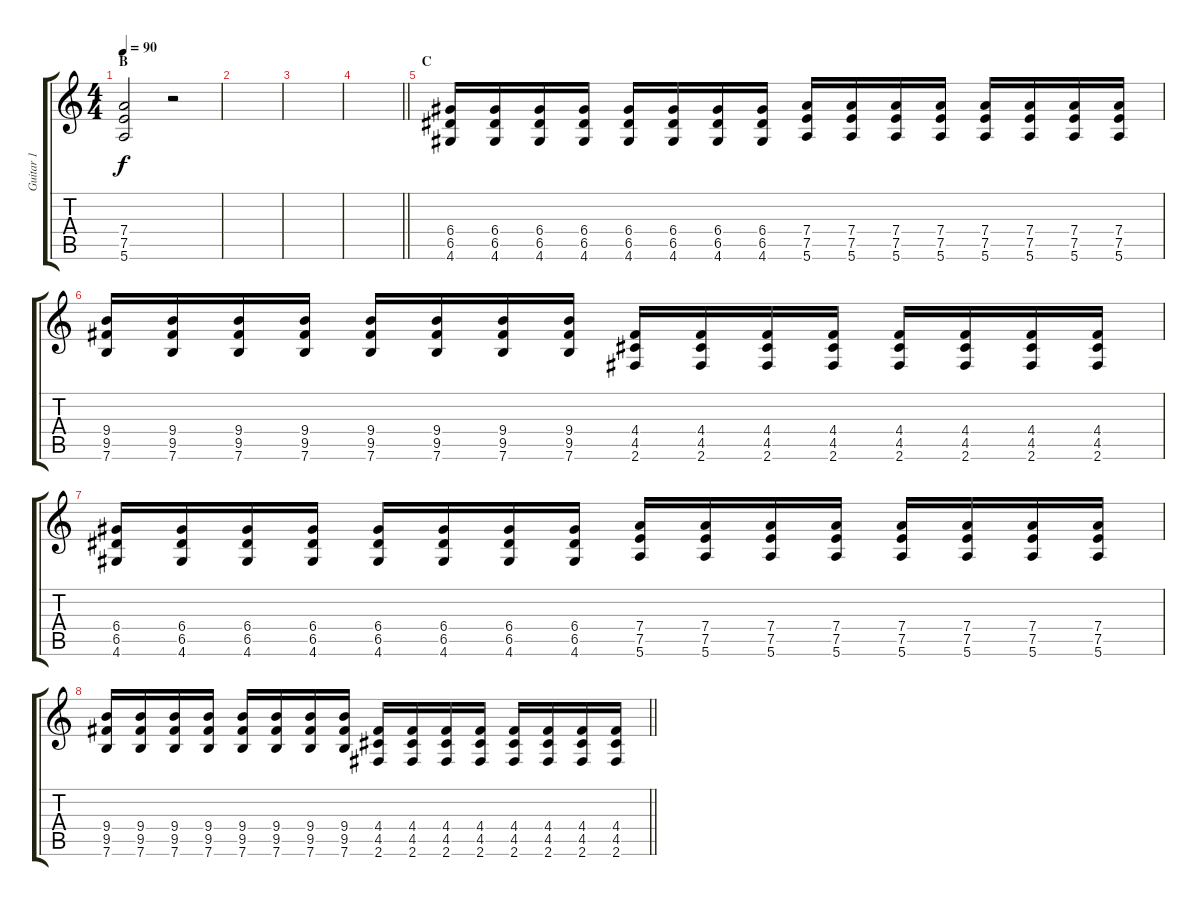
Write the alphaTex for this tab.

\track ("Guitar 1" "Guitar 1") {instrument overdrivenguitar}
\staff {score tabs}
\tuning (E4 B3 G3 D3 A2 E2) {hide}
\ts (4 4)
\section ("" "B")
\tempo 90
\clef g2
\ks c
(7.4{t} 7.5{t} 5.6{t}).2{dy f} r.2 |
|
|
\barLineRight lightlight
|
\section ("" "C")
(6.4 6.5 4.6).16{volume 13} (6.4 6.5 4.6).16 (6.4 6.5 4.6).16 (6.4 6.5 4.6).16 (6.4 6.5 4.6).16 (6.4 6.5 4.6).16 (6.4 6.5 4.6).16 (6.4 6.5 4.6).16 (7.4 7.5 5.6).16 (7.4 7.5 5.6).16 (7.4 7.5 5.6).16 (7.4 7.5 5.6).16 (7.4 7.5 5.6).16 (7.4 7.5 5.6).16 (7.4 7.5 5.6).16 (7.4 7.5 5.6).16 |
(9.4 9.5 7.6).16 (9.4 9.5 7.6).16 (9.4 9.5 7.6).16 (9.4 9.5 7.6).16 (9.4 9.5 7.6).16 (9.4 9.5 7.6).16 (9.4 9.5 7.6).16 (9.4 9.5 7.6).16 (4.4 4.5 2.6).16 (4.4 4.5 2.6).16 (4.4 4.5 2.6).16 (4.4 4.5 2.6).16 (4.4 4.5 2.6).16 (4.4 4.5 2.6).16 (4.4 4.5 2.6).16 (4.4 4.5 2.6).16 |
(6.4 6.5 4.6).16 (6.4 6.5 4.6).16 (6.4 6.5 4.6).16 (6.4 6.5 4.6).16 (6.4 6.5 4.6).16 (6.4 6.5 4.6).16 (6.4 6.5 4.6).16 (6.4 6.5 4.6).16 (7.4 7.5 5.6).16 (7.4 7.5 5.6).16 (7.4 7.5 5.6).16 (7.4 7.5 5.6).16 (7.4 7.5 5.6).16 (7.4 7.5 5.6).16 (7.4 7.5 5.6).16 (7.4 7.5 5.6).16 |
\barLineRight lightlight
(9.4 9.5 7.6).16 (9.4 9.5 7.6).16 (9.4 9.5 7.6).16 (9.4 9.5 7.6).16 (9.4 9.5 7.6).16 (9.4 9.5 7.6).16 (9.4 9.5 7.6).16 (9.4 9.5 7.6).16 (4.4 4.5 2.6).16 (4.4 4.5 2.6).16 (4.4 4.5 2.6).16 (4.4 4.5 2.6).16 (4.4 4.5 2.6).16 (4.4 4.5 2.6).16 (4.4 4.5 2.6).16 (4.4 4.5 2.6).16
